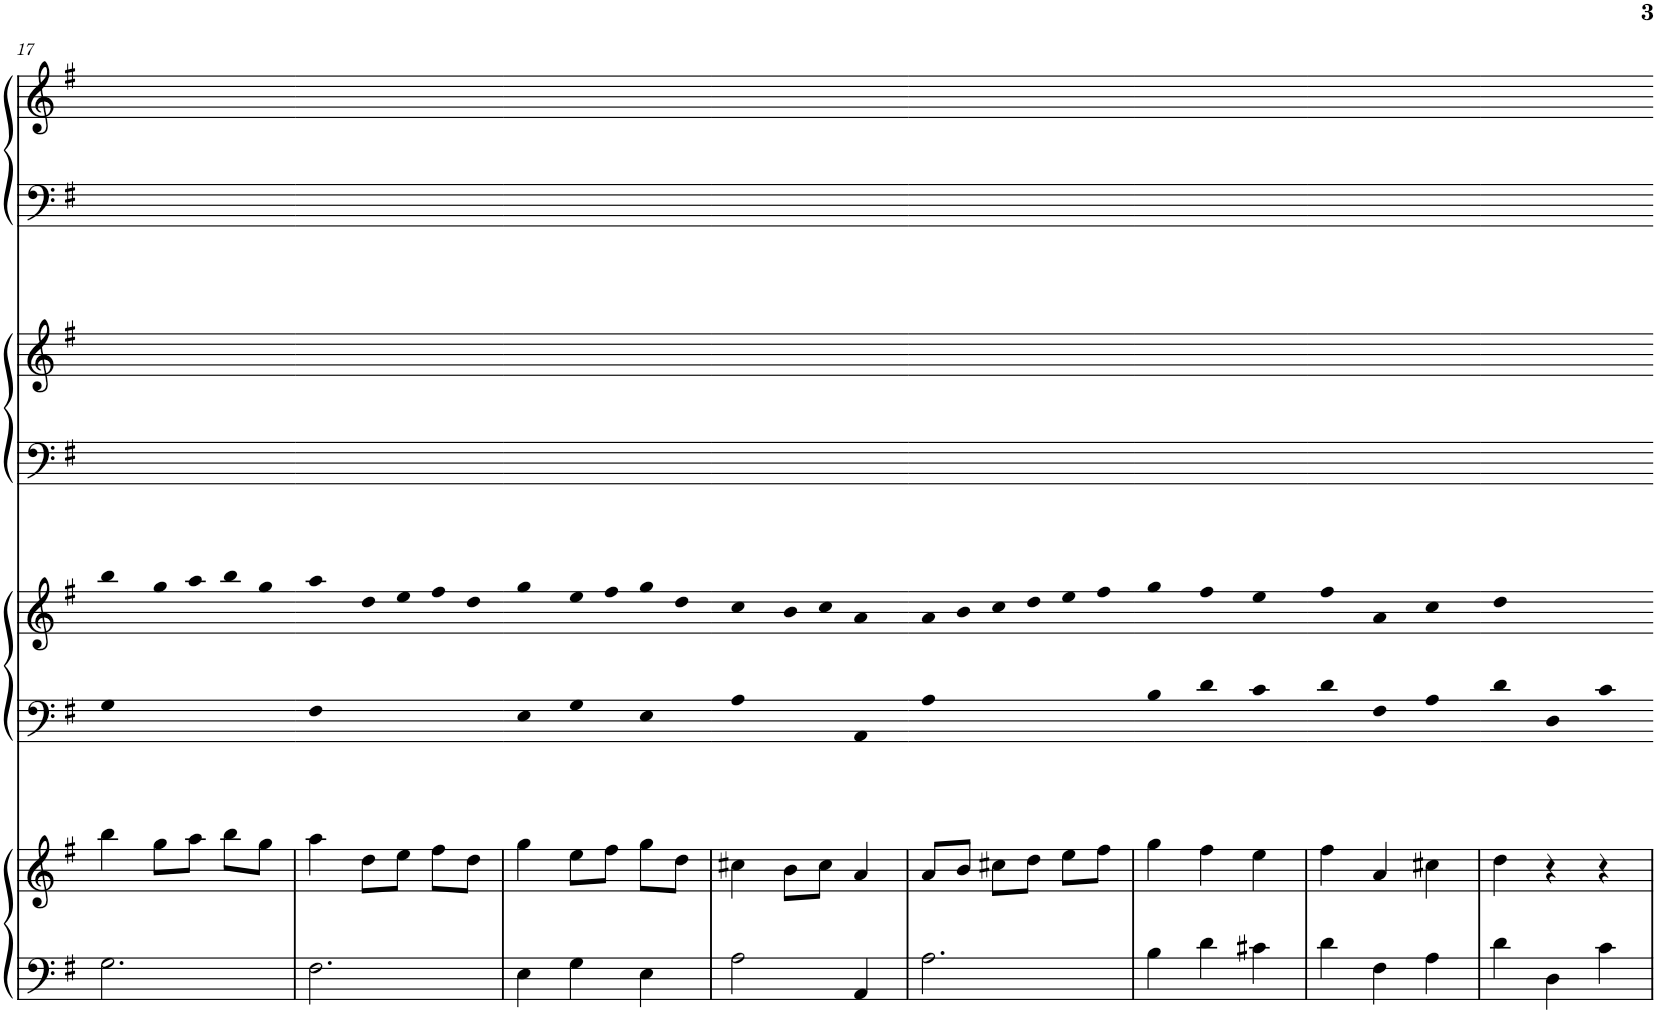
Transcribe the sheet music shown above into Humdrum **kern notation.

**kern	**kern	**kern	**kern	**kern	**kern	**kern	**kern
*part4	*part4	*part3	*part3	*part2	*part2	*part1	*part1
*staff8	*staff7	*staff6	*staff5	*staff4	*staff3	*staff2	*staff1
*I"Piano	*	*I"Piano	*	*I"Piano	*	*I"Piano	*
*I'Pno	*	*I'Pno	*	*I'Pno	*	*I'Pno	*
!!LO:PB:g=z
*clefF4	*clefG2	*clefF4	*clefG2	*clefF4	*clefG2	*clefF4	*clefG2
*k[f#]	*k[f#]	*k[f#]	*k[f#]	*k[f#]	*k[f#]	*k[f#]	*k[f#]
*M3/4	*M3/4	*M3/4	*M3/4	*M3/4	*M3/4	*M3/4	*M3/4
=17	=17	=17	=17	=17	=17	=17	=17
!	!	!LO:N:head=solid	!LO:N:head=solid	!	!	!	!
2.G\	4bb\	2.G	4bb	2.ryy	2.ryy	2.ryy	2.ryy
!	!	!	!LO:N:head=solid	!	!	!	!
.	8gg\L	.	8ggL	.	.	.	.
!	!	!	!LO:N:head=solid	!	!	!	!
.	8aa\J	.	8aaJ	.	.	.	.
!	!	!	!LO:N:head=solid	!	!	!	!
.	8bb\L	.	8bbL	.	.	.	.
!	!	!	!LO:N:head=solid	!	!	!	!
.	8gg\J	.	8ggJ	.	.	.	.
=18-	=18-	=18-	=18-	=18-	=18-	=18-	=18-
!	!	!LO:N:head=solid	!LO:N:head=solid	!	!	!	!
2.F#\	4aa\	2.F#	4aa	2.ryy	2.ryy	2.ryy	2.ryy
!	!	!	!LO:N:head=solid	!	!	!	!
.	8dd\L	.	8ddL	.	.	.	.
!	!	!	!LO:N:head=solid	!	!	!	!
.	8ee\J	.	8eeJ	.	.	.	.
!	!	!	!LO:N:head=solid	!	!	!	!
.	8ff#\L	.	8ff#L	.	.	.	.
!	!	!	!LO:N:head=solid	!	!	!	!
.	8dd\J	.	8ddJ	.	.	.	.
=19-	=19-	=19-	=19-	=19-	=19-	=19-	=19-
!	!	!LO:N:head=solid	!LO:N:head=solid	!	!	!	!
4E\	4gg\	4E	4gg	2.ryy	2.ryy	2.ryy	2.ryy
!	!	!LO:N:head=solid	!LO:N:head=solid	!	!	!	!
4G\	8ee\L	4G	8eeL	.	.	.	.
!	!	!	!LO:N:head=solid	!	!	!	!
.	8ff#\J	.	8ff#J	.	.	.	.
!	!	!LO:N:head=solid	!LO:N:head=solid	!	!	!	!
4E\	8gg\L	4E	8ggL	.	.	.	.
!	!	!	!LO:N:head=solid	!	!	!	!
.	8dd\J	.	8ddJ	.	.	.	.
=20-	=20-	=20-	=20-	=20-	=20-	=20-	=20-
!	!	!LO:N:head=solid	!LO:N:head=solid	!	!	!	!
2A\	4cc#X\	2A	4cc#X	2.ryy	2.ryy	2.ryy	2.ryy
!	!	!	!LO:N:head=solid	!	!	!	!
.	8b\L	.	8bL	.	.	.	.
!	!	!	!LO:N:head=solid	!	!	!	!
.	8cc#\J	.	8cc#J	.	.	.	.
!	!	!LO:N:head=solid	!LO:N:head=solid	!	!	!	!
4AA/	4a/	4AA	4a	.	.	.	.
=21-	=21-	=21-	=21-	=21-	=21-	=21-	=21-
!	!	!LO:N:head=solid	!LO:N:head=solid	!	!	!	!
2.A\	8a/L	2.A	8aL	2.ryy	2.ryy	2.ryy	2.ryy
!	!	!	!LO:N:head=solid	!	!	!	!
.	8b/J	.	8bJ	.	.	.	.
!	!	!	!LO:N:head=solid	!	!	!	!
.	8cc#X\L	.	8cc#XL	.	.	.	.
!	!	!	!LO:N:head=solid	!	!	!	!
.	8dd\J	.	8ddJ	.	.	.	.
!	!	!	!LO:N:head=solid	!	!	!	!
.	8ee\L	.	8eeL	.	.	.	.
!	!	!	!LO:N:head=solid	!	!	!	!
.	8ff#\J	.	8ff#J	.	.	.	.
=22-	=22-	=22-	=22-	=22-	=22-	=22-	=22-
!	!	!LO:N:head=solid	!LO:N:head=solid	!	!	!	!
4B\	4gg\	4B	4gg	2.ryy	2.ryy	2.ryy	2.ryy
!	!	!LO:N:head=solid	!LO:N:head=solid	!	!	!	!
4d\	4ff#\	4d	4ff#	.	.	.	.
!	!	!LO:N:head=solid	!LO:N:head=solid	!	!	!	!
4c#X\	4ee\	4c#X	4ee	.	.	.	.
=23-	=23-	=23-	=23-	=23-	=23-	=23-	=23-
!	!	!LO:N:head=solid	!LO:N:head=solid	!	!	!	!
4d\	4ff#\	4d	4ff#	2.ryy	2.ryy	2.ryy	2.ryy
!	!	!LO:N:head=solid	!LO:N:head=solid	!	!	!	!
4F#\	4a/	4F#	4a	.	.	.	.
!	!	!LO:N:head=solid	!LO:N:head=solid	!	!	!	!
4A\	4cc#X\	4A	4cc#X	.	.	.	.
=24-	=24-	=24-	=24-	=24-	=24-	=24-	=24-
!	!	!LO:N:head=solid	!LO:N:head=solid	!	!	!	!
4d\	4dd\	4d	4dd	2.ryy	2.ryy	2.ryy	2.ryy
!	!	!LO:N:head=solid	!	!	!	!	!
4D\	4r	4D	4ryy	.	.	.	.
!	!	!LO:N:head=solid	!	!	!	!	!
4c\	4r	4c	4ryy	.	.	.	.
=-	=-	=-	=-	=-	=-	=-	=-
*-	*-	*-	*-	*-	*-	*-	*-
